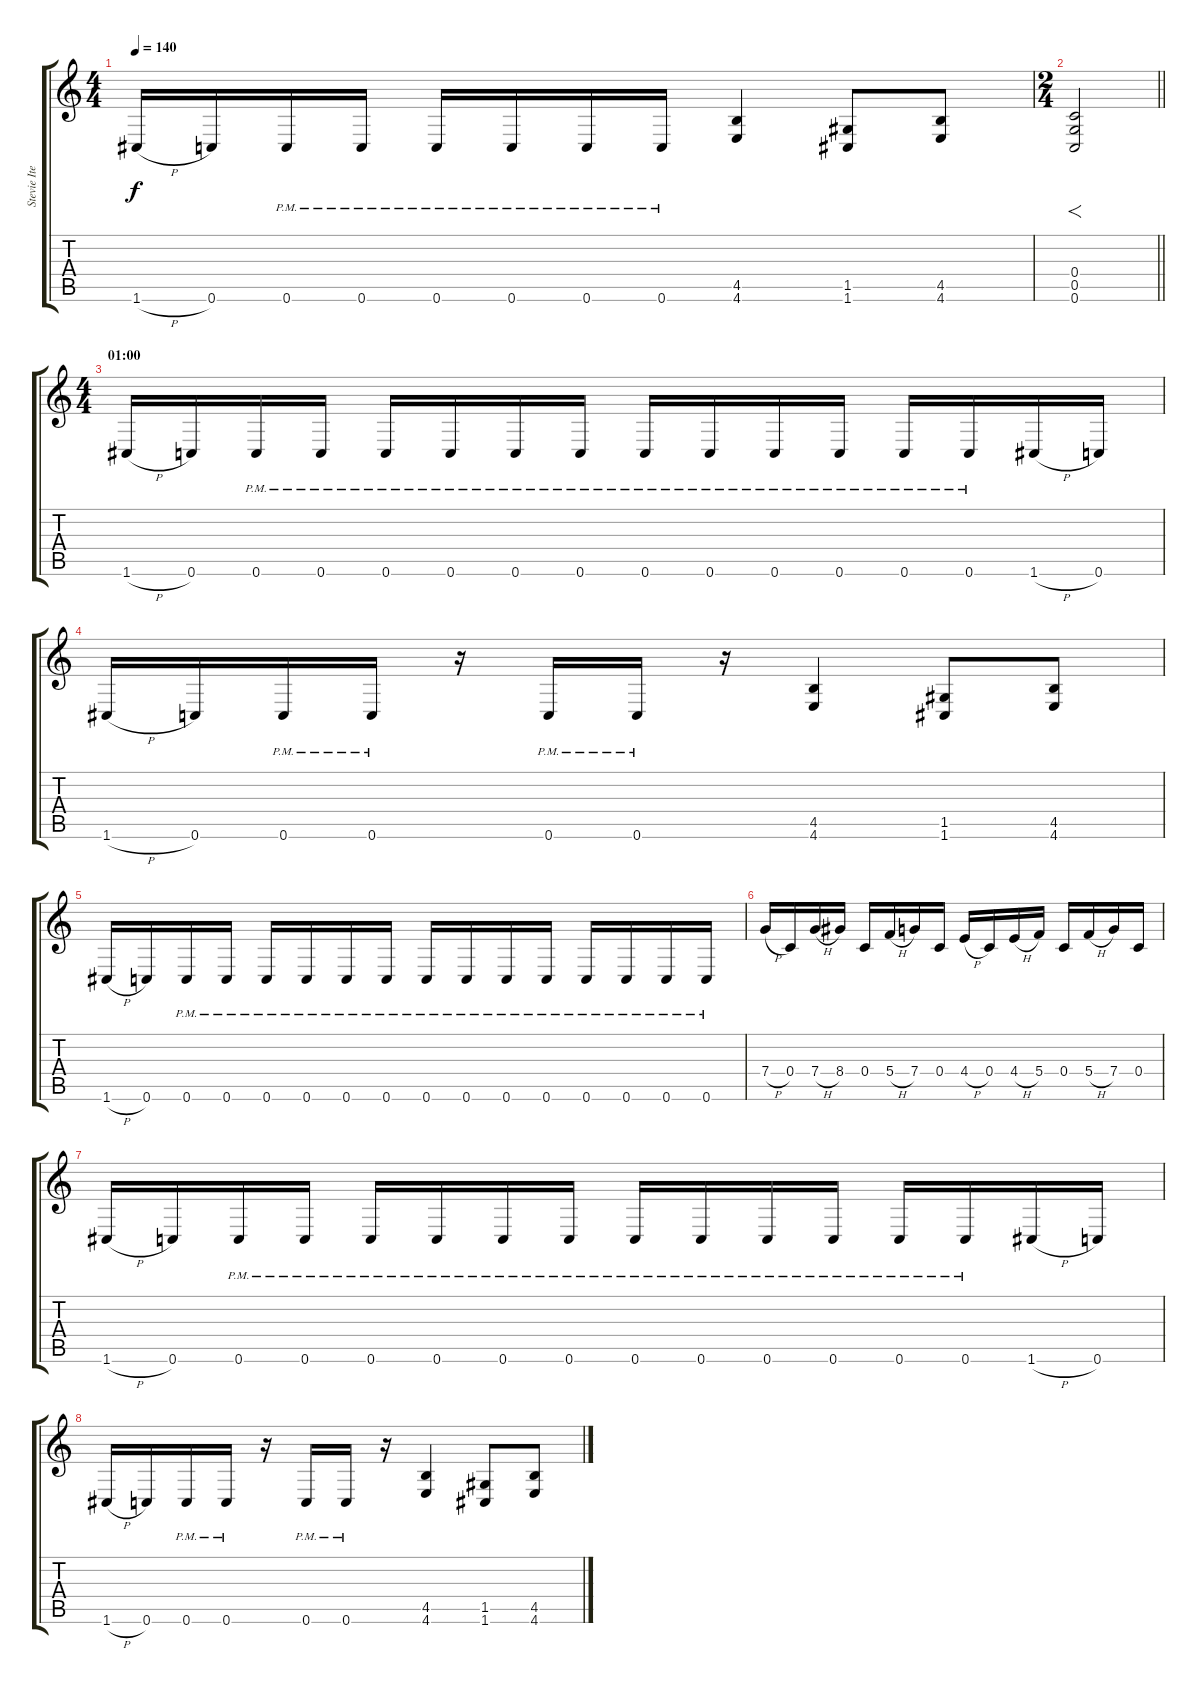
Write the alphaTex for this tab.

\track ("Stevie Item" "Stevie Ite") {instrument distortionguitar}
\staff {score tabs}
\tuning (D4 A3 F3 C3 G2 C2) {hide}
\ts (4 4)
\tempo 140
\clef g2
\ks c
1.6{h}.16{dy f} 0.6.16 0.6{pm}.16 0.6{pm}.16 0.6{pm}.16 0.6{pm}.16 0.6{pm}.16 0.6{pm}.16 (4.5 4.6).4 (1.5 1.6).8 (4.5 4.6).8 |
\ts (2 4)
\barLineRight lightlight
(0.4 0.5 0.6).2{f} |
\ts (4 4)
\section ("" "01:00")
1.6{h}.16 0.6.16 0.6{pm}.16 0.6{pm}.16 0.6{pm}.16 0.6{pm}.16 0.6{pm}.16 0.6{pm}.16 0.6{pm}.16 0.6{pm}.16 0.6{pm}.16 0.6{pm}.16 0.6{pm}.16 0.6{pm}.16 1.6{h}.16 0.6.16 |
1.6{h}.16 0.6.16 0.6{pm}.16 0.6{pm}.16 r.16 0.6{pm}.16 0.6{pm}.16 r.16 (4.5 4.6).4 (1.5 1.6).8 (4.5 4.6).8 |
1.6{h}.16 0.6.16 0.6{pm}.16 0.6{pm}.16 0.6{pm}.16 0.6{pm}.16 0.6{pm}.16 0.6{pm}.16 0.6{pm}.16 0.6{pm}.16 0.6{pm}.16 0.6{pm}.16 0.6{pm}.16 0.6{pm}.16 0.6{pm}.16 0.6{pm}.16 |
7.4{h}.16 0.4.16 7.4{h}.16 8.4.16 0.4.16 5.4{h}.16 7.4.16 0.4.16 4.4{h}.16 0.4.16 4.4{h}.16 5.4.16 0.4.16 5.4{h}.16 7.4.16 0.4.16 |
1.6{h}.16 0.6.16 0.6{pm}.16 0.6{pm}.16 0.6{pm}.16 0.6{pm}.16 0.6{pm}.16 0.6{pm}.16 0.6{pm}.16 0.6{pm}.16 0.6{pm}.16 0.6{pm}.16 0.6{pm}.16 0.6{pm}.16 1.6{h}.16 0.6.16 |
1.6{h}.16 0.6.16 0.6{pm}.16 0.6{pm}.16 r.16 0.6{pm}.16 0.6{pm}.16 r.16 (4.5 4.6).4 (1.5 1.6).8 (4.5 4.6).8
